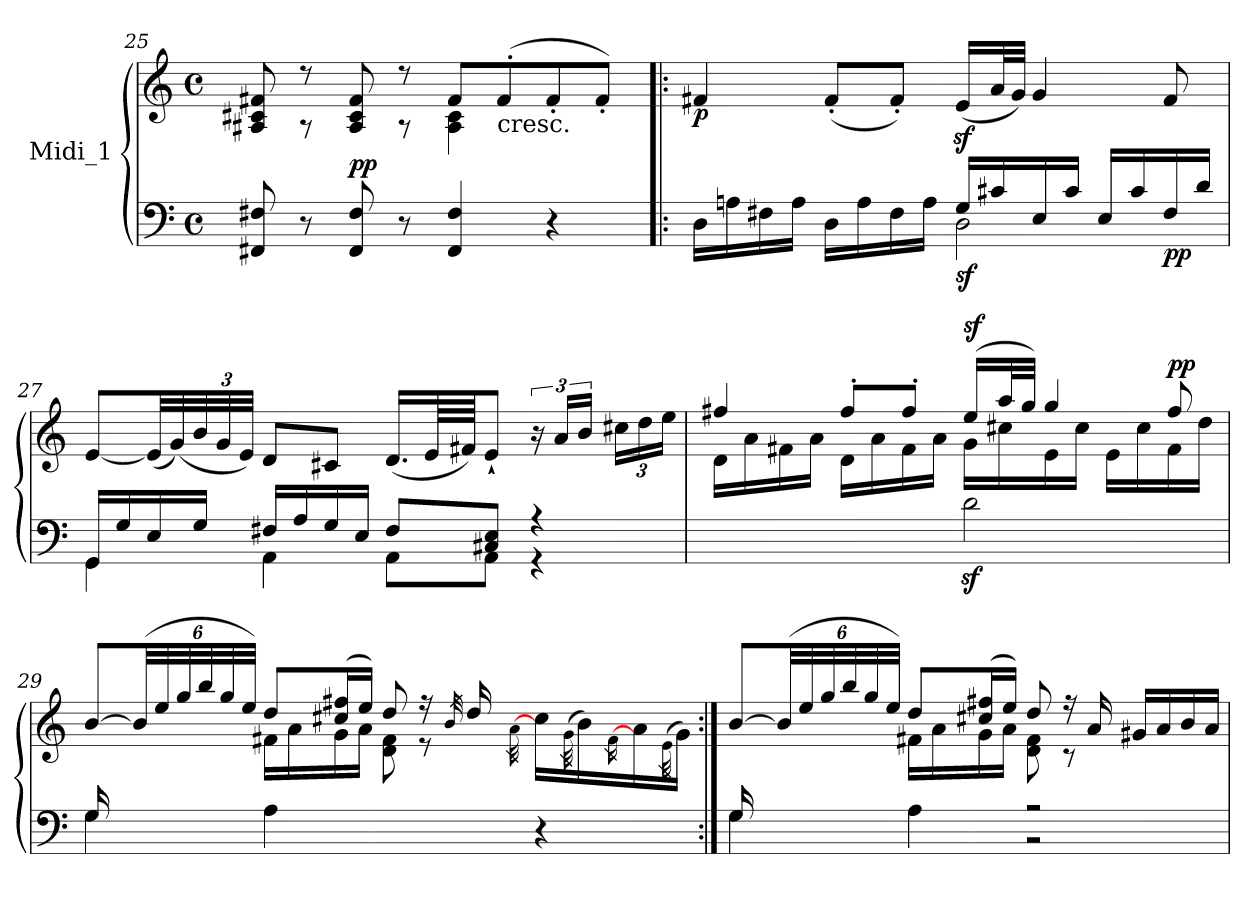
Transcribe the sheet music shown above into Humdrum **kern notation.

**kern	**kern	**dynam
*part1	*part1	*part1
*staff2	*staff1	*staff1/2
*I"Midi_1	*	*
!!LO:LB:g=z
*clefF4	*clefG2	*
*k[]	*k[]	*
*M4/4	*M4/4	*
*met(c)	*met(c)	*
=25	=25	=25
*^	*^	*
8FF#X/ 8F#X/	2ryy	8A#X/ 8c#X/ 8f#X/	8ryy	.
8r	.	8r	8r	.
!	!	!	!	!LO:DY:a=2
8FF#/ 8F#/	.	8A#/ 8c#/ 8f#/	8ryy	pp
8r	.	8r	8r	.
4FF#/ 4F#/	2ryy	8f#/L	4A#\ 4c#\	.
!	!	!LO:TX:b:t=cresc.	!	!
.	.	(8f#'/	.	.
4r	.	8f#'/	4ryy	.
.	.	8f#'/J)	.	.
*	*	*v	*v	*
!!LO:LB:g=z
=26!|:	=26!|:	=26!|:	=26!|:
!	!	!	!LO:DY:b
16D\LL	2ryy	4f#X/	p
16Ani\	.	.	.
16F#X\	.	.	.
16A\JJ	.	.	.
16D\LL	.	(8f#'/L	.
16A\	.	.	.
16F#\	.	8f#'/J)	.
16A\JJ	.	.	.
!	!	!	!LO:DY:b=2
16G/LL	2D\	(16ez</LL	sf
16c#X/	.	32a/L	.
.	.	32g/JJJ)	.
16E/	.	4g/	.
16c#/JJ	.	.	.
16E/LL	.	.	.
16c#/	.	.	.
!	!	!	!LO:DY:b=2
!	!	!	!LO:DY:n=1:b
16F#/	.	8f#/	p p
16d/JJ	.	.	.
=27	=27	=27	=27
16GG/LL	4GG\	[8e/L	.
16G/	.	.	.
16E/	.	(32e/LL]	.
.	.	(32g/)	.
*	*	*Xbrackettup	*
16G/JJ	.	48b/	.
.	.	48g/	.
.	.	48e/JJJ)	.
16F#X/LL	4AA\	8d/L	.
16A/	.	.	.
16G/	.	8c#X/J	.
16E/JJ	.	.	.
8F#/L	8AA\L	(16.d/LL	.
.	.	64e/LL	.
.	.	64f#X/JJJ)	.
8C#X/ 8E/J	8AA\J	8e`/J	.
*	*	*brackettup	*
4r	4r	24r	.
.	.	24a/LL	.
.	.	24b/JJ	.
*	*	*Xbrackettup	*
.	.	24cc#X\LL	.
.	.	24dd\	.
.	.	24ee\JJ	.
*v	*v	*	*
!!LO:LB:g=z
=28	=28	=28
*	*^	*
2ryy	4ff#X/	16d\LL	.
.	.	16a\	.
.	.	16f#X\	.
.	.	16a\JJ	.
.	8ff#'/L	16d\LL	.
.	.	16a\	.
.	8ff#'/J	16f#\	.
.	.	16a\JJ	.
!	!	!	!LO:DY:a
2dz>\	(>16ee/LL	16g\LL	sf
.	32aa/L	16cc#X\	.
.	32gg/JJJ)	.	.
.	4gg/	16e\	.
.	.	16cc#\JJ	.
.	.	16e\LL	.
.	.	16cc#\	.
!	!	!	!LO:DY:a
!	!	!	!LO:DY:n=1:b
.	8ff#/	16f#\	p p
.	.	16dd\JJ	.
=29	=29	=29	=29
*^	*	*	*
16G/LL	4G\	[8b/L	16ryy	.
2...ryy	.	.	16g\	.
.	.	(>48b/LL]	16e\	.
.	.	48ee/	.	.
.	.	48gg/	.	.
.	.	48bb/	16g\JJ	.
.	.	48gg/	.	.
.	.	48ee/JJJ)	.	.
.	4A\	8dd/L	16f#X\LL	.
.	.	.	16a\	.
.	.	(>16cc#X/ 16ff#X/L	16g\	.
.	.	16ee/JJ)	16a\JJ	.
.	4ryy	8dd/	8d\ 8f#\	.
.	.	16r	8r	.
.	.	32qb/	.	.
.	.	16dd/	.	.
.	.	.	[32qa\	.
.	4r	4ryy	16cc#\LL	.
.	.	.	(32qg\	.
.	.	.	16b\)	.
.	.	.	[16qf#i\	.
.	.	.	16a\	.
.	.	.	(32qe\	.
.	.	.	16g\JJ)	.
!!LO:LB:g=z	!!
=30:|!	=30:|!	=30:|!	=30:|!	=30:|!
*	*^	*	*	*
16G/LL	4G\	2ryy	[8b/L	16ryy	.
2...ryy	.	.	.	16g\	.
.	.	.	(>48b/LL]	16e\	.
.	.	.	48ee/	.	.
.	.	.	48gg/	.	.
.	.	.	48bb/	16g\JJ	.
.	.	.	48gg/	.	.
.	.	.	48ee/JJJ)	.	.
.	4A\	.	8dd/L	16f#X\LL	.
.	.	.	.	16a\	.
.	.	.	(>16cc#X/ 16ff#X/L	16g\	.
.	.	.	16ee/JJ)	16a\JJ	.
.	2r	2r	8dd/	8d\ 8f#\	.
.	.	.	16r	8r	.
.	.	.	16a/	.	.
.	.	.	16g#X/LL	4ryy	.
.	.	.	16a/	.	.
.	.	.	16b/	.	.
.	.	.	16a/JJ	.	.
*v	*v	*v	*	*	*
*	*v	*v	*
=	=	=
*-	*-	*-
